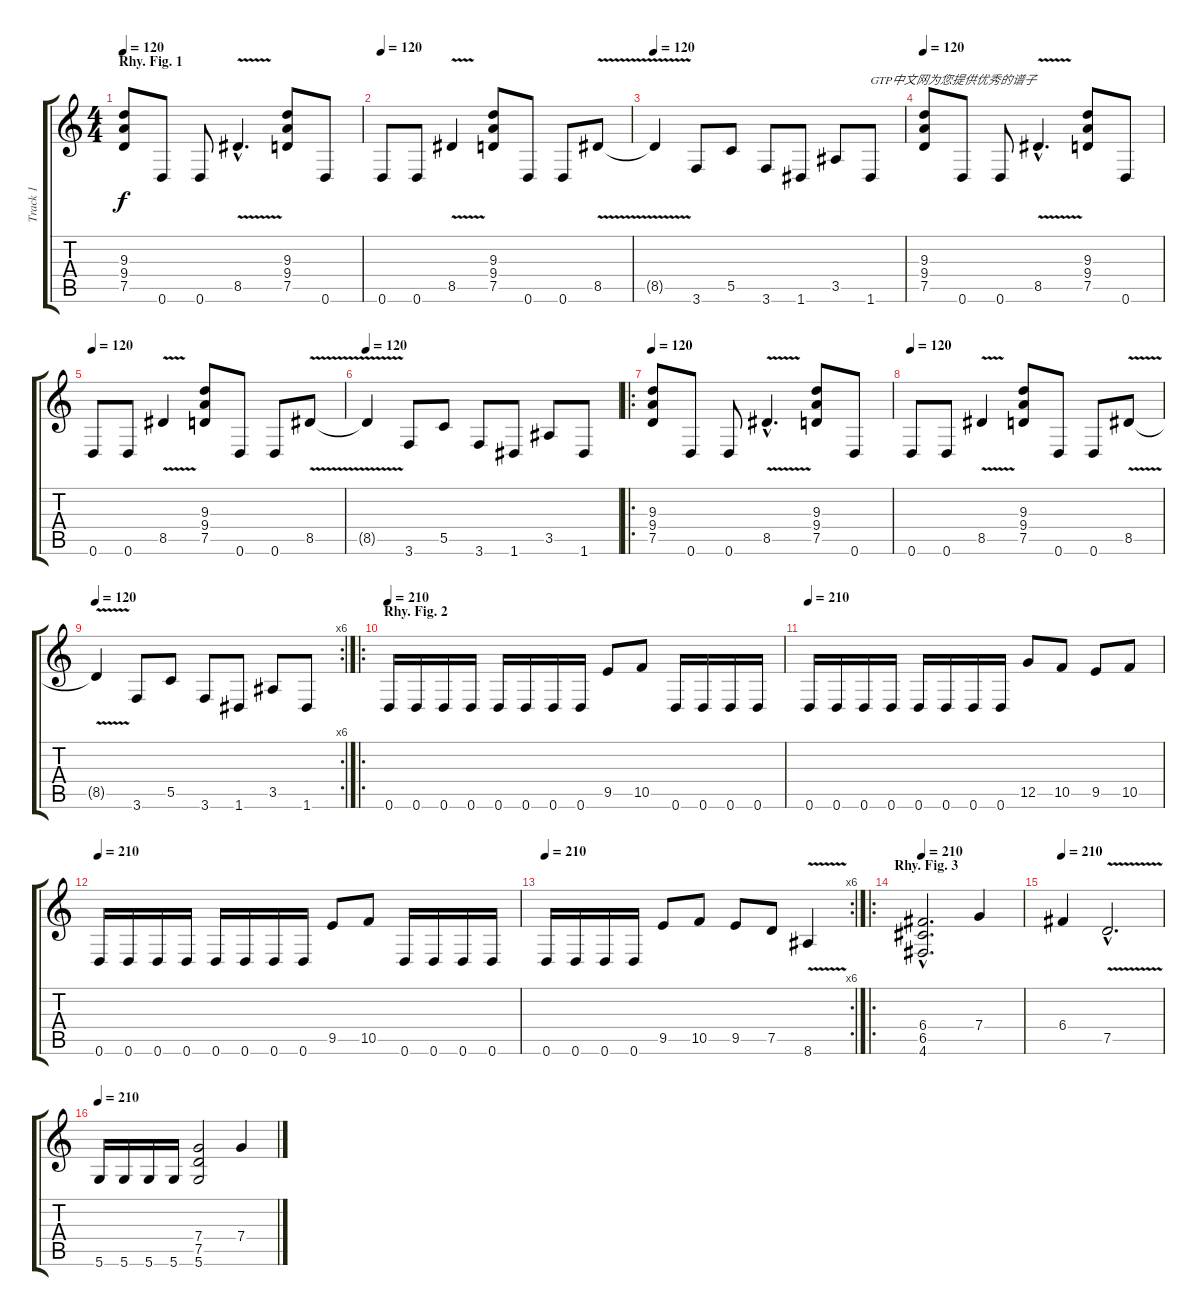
\track ("Track 1" "Track 1") {instrument distortionguitar}
\staff {score tabs}
\tuning (D4 A3 F3 C3 G2 D2) {hide}
\ts (4 4)
\section ("" "Rhy. Fig. 1")
\tempo 120
\clef g2
\ks c
(9.3 9.4 7.5).8{dy f instrument distortionguitar} 0.6.8 0.6.8 8.5{v hac}.4{d} (9.3 9.4 7.5).8 0.6.8 |
\tempo 120
0.6.8 0.6.8 8.5{v}.4 (9.3 9.4 7.5).8 0.6.8 0.6.8 8.5{v}.8 |
\tempo 120
8.5{v t}.4 3.6.8 5.5.8 3.6.8 1.6.8 3.5.8 1.6.8{txt "GTP中文网为您提供优秀的谱子"} |
\tempo 120
(9.3 9.4 7.5).8 0.6.8 0.6.8 8.5{v hac}.4{d} (9.3 9.4 7.5).8 0.6.8 |
\tempo 120
0.6.8 0.6.8 8.5{v}.4 (9.3 9.4 7.5).8 0.6.8 0.6.8 8.5{v}.8 |
\tempo 120
8.5{v t}.4 3.6.8 5.5.8 3.6.8 1.6.8 3.5.8 1.6.8 |
\ro
\tempo 120
(9.3 9.4 7.5).8 0.6.8 0.6.8 8.5{v hac}.4{d} (9.3 9.4 7.5).8 0.6.8 |
\tempo 120
0.6.8 0.6.8 8.5{v}.4 (9.3 9.4 7.5).8 0.6.8 0.6.8 8.5{v}.8 |
\rc 6
\tempo 120
8.5{v t}.4 3.6.8 5.5.8 3.6.8 1.6.8 3.5.8 1.6.8 |
\ro
\section ("" "Rhy. Fig. 2")
\tempo 210
0.6.16 0.6.16 0.6.16 0.6.16 0.6.16 0.6.16 0.6.16 0.6.16 9.5.8 10.5.8 0.6.16 0.6.16 0.6.16 0.6.16 |
\tempo 210
0.6.16 0.6.16 0.6.16 0.6.16 0.6.16 0.6.16 0.6.16 0.6.16 12.5.8 10.5.8 9.5.8 10.5.8 |
\tempo 210
0.6.16 0.6.16 0.6.16 0.6.16 0.6.16 0.6.16 0.6.16 0.6.16 9.5.8 10.5.8 0.6.16 0.6.16 0.6.16 0.6.16 |
\rc 6
\tempo 210
0.6.16 0.6.16 0.6.16 0.6.16 9.5.8 10.5.8 9.5.8 7.5.8 8.6{v}.4 |
\ro
\section ("" "Rhy. Fig. 3")
\tempo 210
(6.4{hac} 6.5{hac} 4.6{hac}).2{d} 7.4.4 |
\tempo 210
6.4.4 7.5{v hac}.2{d} |
\tempo 210
5.6.16 5.6.16 5.6.16 5.6.16 (7.4 7.5 5.6).2 7.4.4
